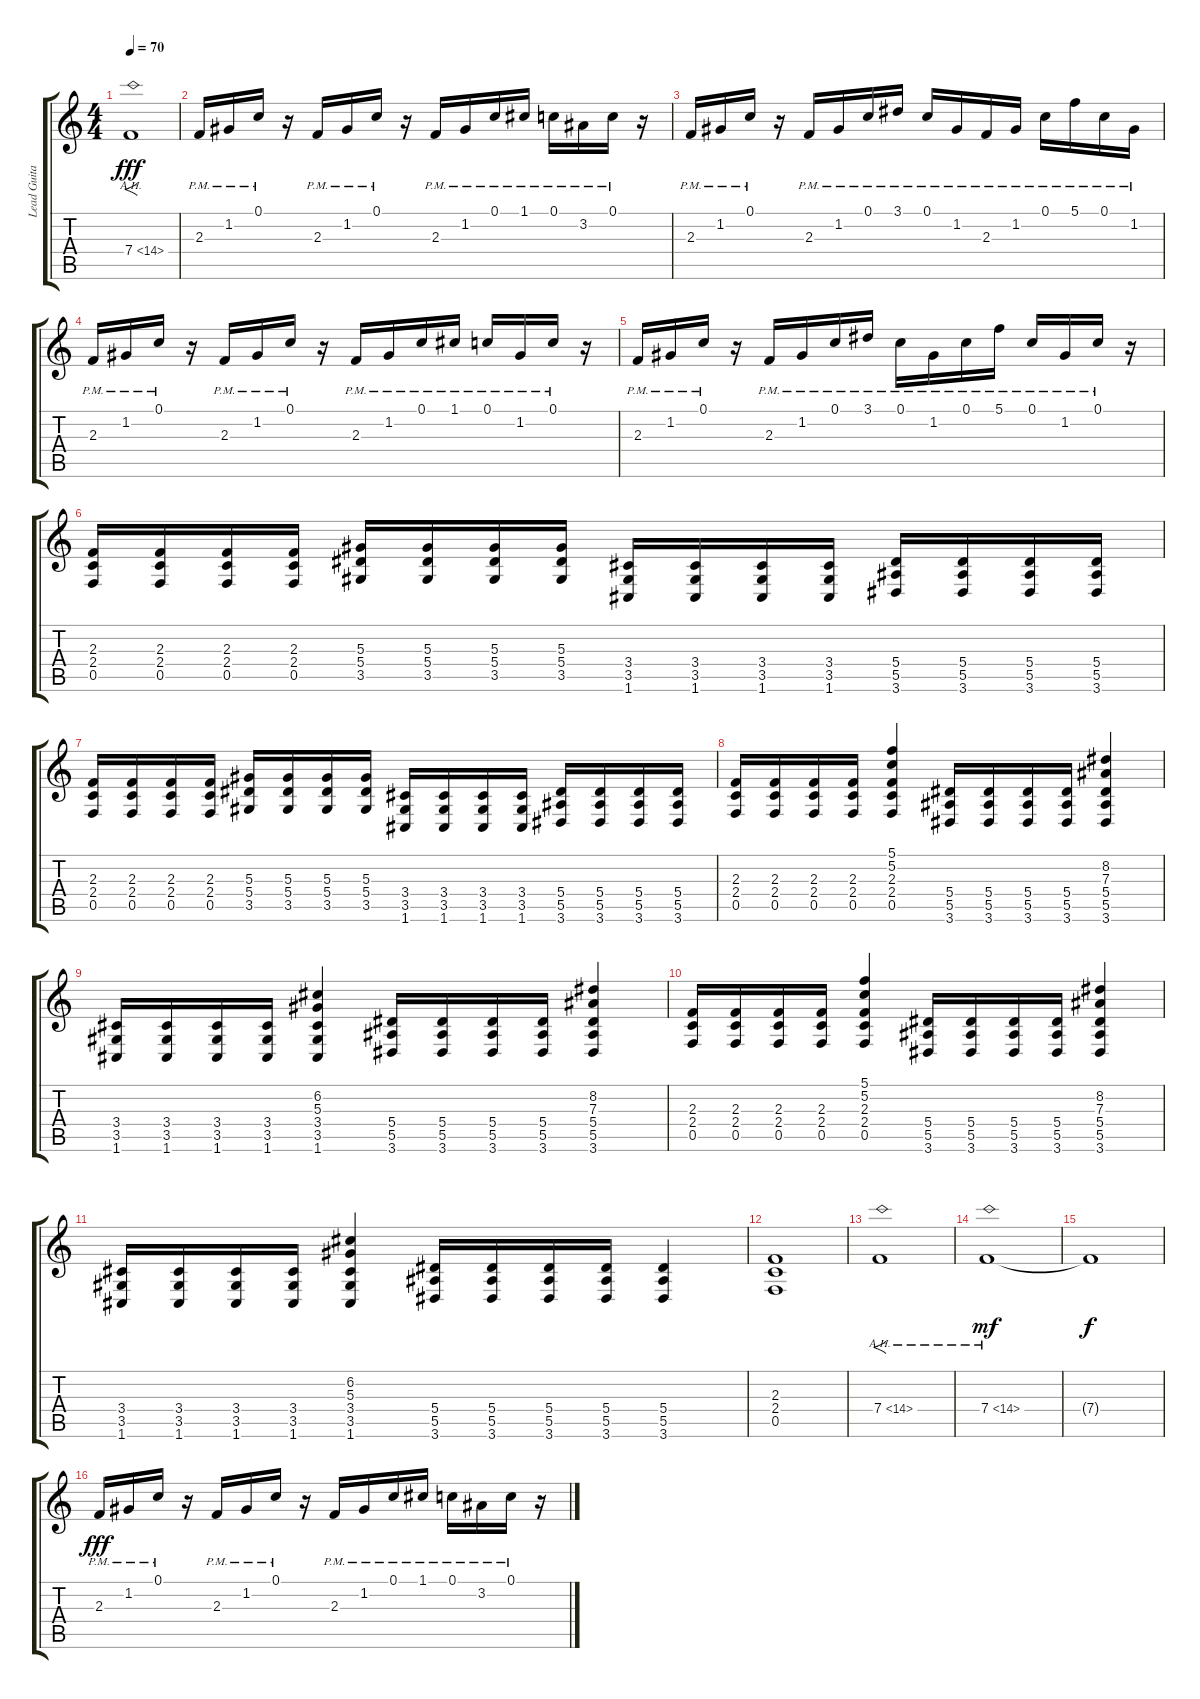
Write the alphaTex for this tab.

\track ("Lead Guitar" "Lead Guita") {instrument overdrivenguitar}
\staff {score tabs}
\tuning (C4 G3 Eb3 Bb2 F2 C2) {hide}
\ts (4 4)
\tempo 70
\clef g2
\ks c
7.4{ah 7}.1{f dy fff} |
2.3{pm}.16 1.2{pm}.16 0.1{pm}.16 r.16 2.3{pm}.16 1.2{pm}.16 0.1{pm}.16 r.16 2.3{pm}.16 1.2{pm}.16 0.1{pm}.16 1.1{pm}.16 0.1{pm}.16 3.2{pm}.16 0.1{pm}.16 r.16 |
2.3{pm}.16 1.2{pm}.16 0.1{pm}.16 r.16 2.3{pm}.16 1.2{pm}.16 0.1{pm}.16 3.1{pm}.16 0.1{pm}.16 1.2{pm}.16 2.3{pm}.16 1.2{pm}.16 0.1{pm}.16 5.1{pm}.16 0.1{pm}.16 1.2{pm}.16 |
2.3{pm}.16 1.2{pm}.16 0.1{pm}.16 r.16 2.3{pm}.16 1.2{pm}.16 0.1{pm}.16 r.16 2.3{pm}.16 1.2{pm}.16 0.1{pm}.16 1.1{pm}.16 0.1{pm}.16 1.2{pm}.16 0.1{pm}.16 r.16 |
2.3{pm}.16 1.2{pm}.16 0.1{pm}.16 r.16 2.3{pm}.16 1.2{pm}.16 0.1{pm}.16 3.1{pm}.16 0.1{pm}.16 1.2{pm}.16 0.1{pm}.16 5.1{pm}.16 0.1{pm}.16 1.2{pm}.16 0.1{pm}.16 r.16 |
(2.3 2.4 0.5).16 (2.3 2.4 0.5).16 (2.3 2.4 0.5).16 (2.3 2.4 0.5).16 (5.3 5.4 3.5).16 (5.3 5.4 3.5).16 (5.3 5.4 3.5).16 (5.3 5.4 3.5).16 (3.4 3.5 1.6).16 (3.4 3.5 1.6).16 (3.4 3.5 1.6).16 (3.4 3.5 1.6).16 (5.4 5.5 3.6).16 (5.4 5.5 3.6).16 (5.4 5.5 3.6).16 (5.4 5.5 3.6).16 |
(2.3 2.4 0.5).16 (2.3 2.4 0.5).16 (2.3 2.4 0.5).16 (2.3 2.4 0.5).16 (5.3 5.4 3.5).16 (5.3 5.4 3.5).16 (5.3 5.4 3.5).16 (5.3 5.4 3.5).16 (3.4 3.5 1.6).16 (3.4 3.5 1.6).16 (3.4 3.5 1.6).16 (3.4 3.5 1.6).16 (5.4 5.5 3.6).16 (5.4 5.5 3.6).16 (5.4 5.5 3.6).16 (5.4 5.5 3.6).16 |
(2.3 2.4 0.5).16 (2.3 2.4 0.5).16 (2.3 2.4 0.5).16 (2.3 2.4 0.5).16 (5.1 5.2 2.3 2.4 0.5).4 (5.4 5.5 3.6).16 (5.4 5.5 3.6).16 (5.4 5.5 3.6).16 (5.4 5.5 3.6).16 (8.2 7.3 5.4 5.5 3.6).4 |
(3.4 3.5 1.6).16 (3.4 3.5 1.6).16 (3.4 3.5 1.6).16 (3.4 3.5 1.6).16 (6.2 5.3 3.4 3.5 1.6).4 (5.4 5.5 3.6).16 (5.4 5.5 3.6).16 (5.4 5.5 3.6).16 (5.4 5.5 3.6).16 (8.2 7.3 5.4 5.5 3.6).4 |
(2.3 2.4 0.5).16 (2.3 2.4 0.5).16 (2.3 2.4 0.5).16 (2.3 2.4 0.5).16 (5.1 5.2 2.3 2.4 0.5).4 (5.4 5.5 3.6).16 (5.4 5.5 3.6).16 (5.4 5.5 3.6).16 (5.4 5.5 3.6).16 (8.2 7.3 5.4 5.5 3.6).4 |
(3.4 3.5 1.6).16 (3.4 3.5 1.6).16 (3.4 3.5 1.6).16 (3.4 3.5 1.6).16 (6.2 5.3 3.4 3.5 1.6).4 (5.4 5.5 3.6).16 (5.4 5.5 3.6).16 (5.4 5.5 3.6).16 (5.4 5.5 3.6).16 (5.4 5.5 3.6).4 |
(2.3 2.4 0.5).1 |
7.4{ah 7}.1{f} |
7.4{ah 7}.1{dy mf} |
7.4{t}.1{dy f} |
2.3{pm}.16{dy fff} 1.2{pm}.16 0.1{pm}.16 r.16 2.3{pm}.16 1.2{pm}.16 0.1{pm}.16 r.16 2.3{pm}.16 1.2{pm}.16 0.1{pm}.16 1.1{pm}.16 0.1{pm}.16 3.2{pm}.16 0.1{pm}.16 r.16
